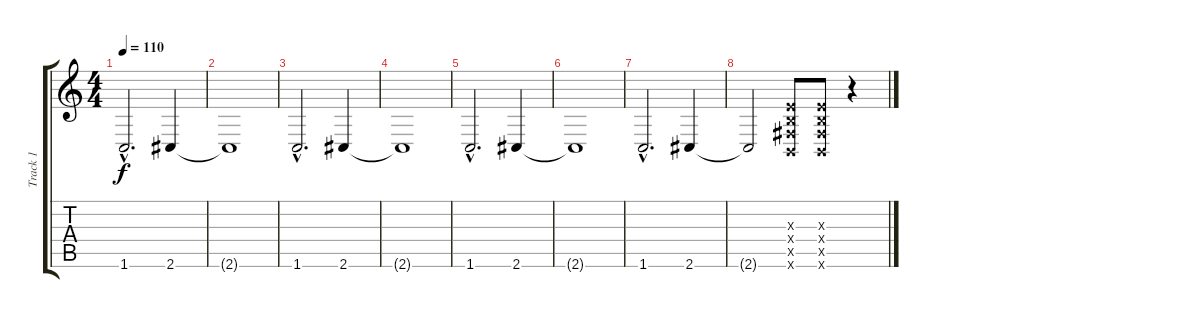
\track ("Track 1" "Track 1") {instrument acousticguitarsteel}
\staff {score tabs}
\tuning (Db4 Ab3 E3 B2 Gb2 B1) {hide}
\ts (4 4)
\tempo 110
\clef g2
\ks c
1.6{hac}.2{d dy f} 2.6.4 |
2.6{t}.1 |
1.6{hac}.2{d} 2.6.4 |
2.6{t}.1 |
1.6{hac}.2{d} 2.6.4 |
2.6{t}.1 |
1.6{hac}.2{d} 2.6.4 |
2.6{t}.2 (0.3{x} 0.4{x} 0.5{x} 0.6{x}).8 (0.3{x} 0.4{x} 0.5{x} 0.6{x}).8 r.4
